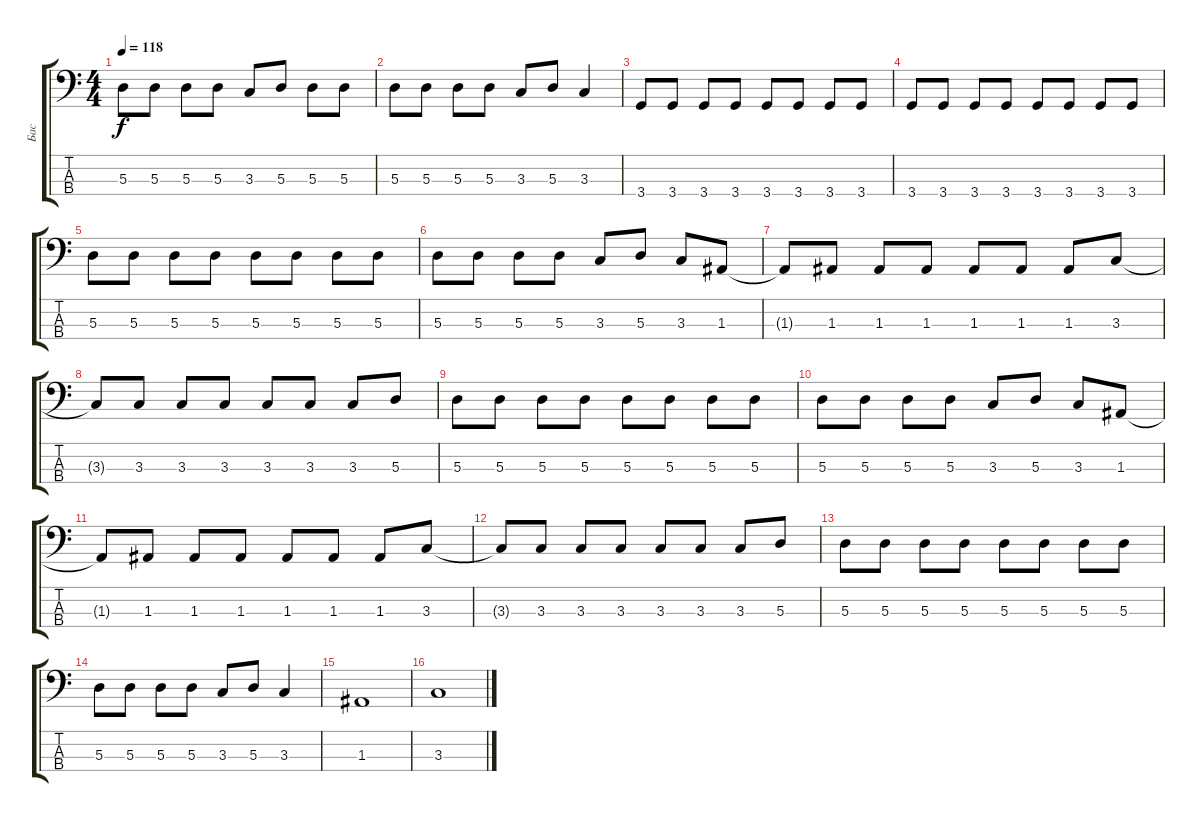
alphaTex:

\track ("Бас" "Бас") {instrument electricbasspick}
\staff {score tabs}
\tuning (G2 D2 A1 E1) {hide}
\ts (4 4)
\tempo 118
\clef f4
\ks c
5.3.8{dy f} 5.3.8 5.3.8 5.3.8 3.3.8 5.3.8 5.3.8 5.3.8 |
5.3.8 5.3.8 5.3.8 5.3.8 3.3.8 5.3.8 3.3.4 |
3.4.8 3.4.8 3.4.8 3.4.8 3.4.8 3.4.8 3.4.8 3.4.8 |
3.4.8 3.4.8 3.4.8 3.4.8 3.4.8 3.4.8 3.4.8 3.4.8 |
5.3.8 5.3.8 5.3.8 5.3.8 5.3.8 5.3.8 5.3.8 5.3.8 |
5.3.8 5.3.8 5.3.8 5.3.8 3.3.8 5.3.8 3.3.8 1.3.8 |
1.3{t}.8 1.3.8 1.3.8 1.3.8 1.3.8 1.3.8 1.3.8 3.3.8 |
3.3{t}.8 3.3.8 3.3.8 3.3.8 3.3.8 3.3.8 3.3.8 5.3.8 |
5.3.8 5.3.8 5.3.8 5.3.8 5.3.8 5.3.8 5.3.8 5.3.8 |
5.3.8 5.3.8 5.3.8 5.3.8 3.3.8 5.3.8 3.3.8 1.3.8 |
1.3{t}.8 1.3.8 1.3.8 1.3.8 1.3.8 1.3.8 1.3.8 3.3.8 |
3.3{t}.8 3.3.8 3.3.8 3.3.8 3.3.8 3.3.8 3.3.8 5.3.8 |
5.3.8 5.3.8 5.3.8 5.3.8 5.3.8 5.3.8 5.3.8 5.3.8 |
5.3.8 5.3.8 5.3.8 5.3.8 3.3.8 5.3.8 3.3.4 |
1.3.1 |
3.3.1
